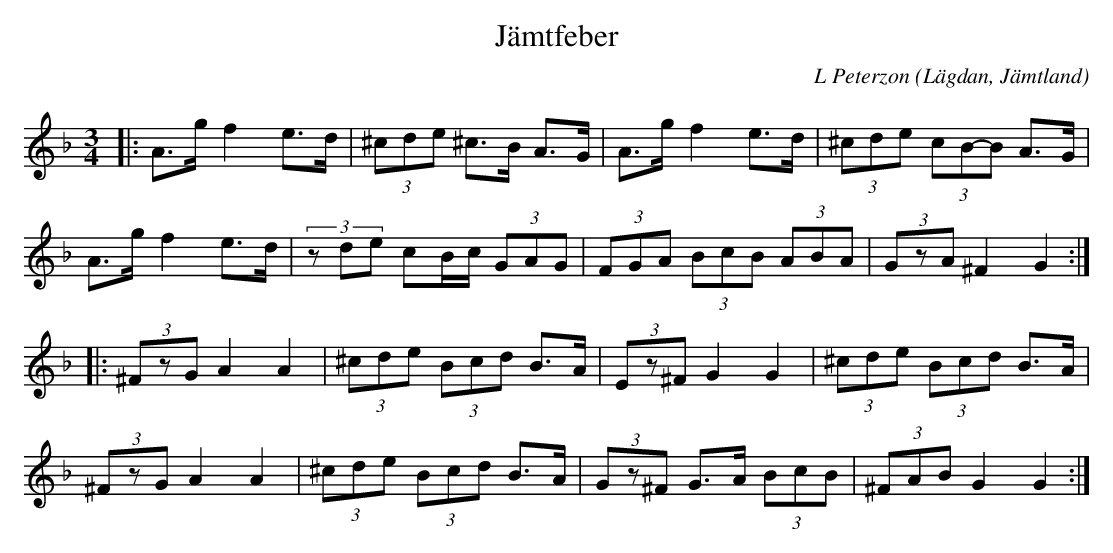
X:1
T:Jämtfeber
C: L Peterzon
O:Lägdan, Jämtland
M:3/4
L:1/8
K:Dm
|: A>g f2 e>d|(3^cde ^c>B A>G|A>g f2 e>d|(3^cde (3cB-B A>G|
A>g f2 e>d|(3zde cB/c/ (3GAG|(3FGA (3BcB (3ABA|(3GzA ^F2 G2:|
|:(3^FzG A2 A2|(3^cde (3Bcd B>A|(3Ez^F G2 G2|(3^cde (3Bcd B>A|
(3^FzG A2 A2|(3^cde (3Bcd B>A| (3Gz^F G>A (3BcB|(3^FAB G2 G2:|
